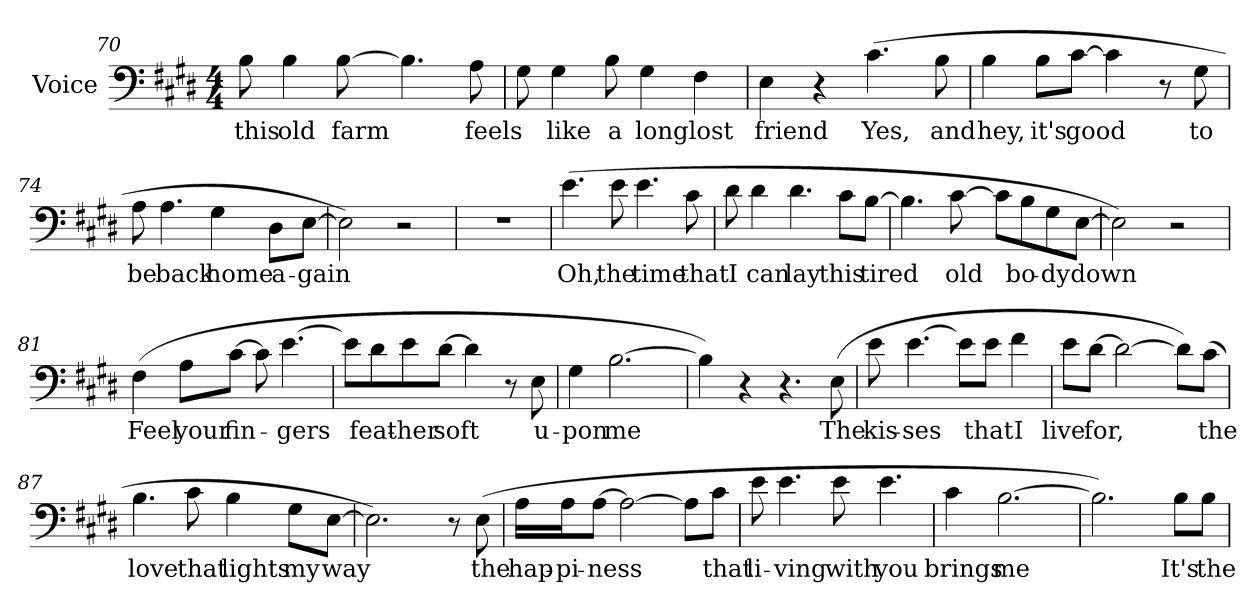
**kern	**text
*part1	*part1
*staff1	*staff1
*I"Voice	*
*I'Voice	*
*clefF4	*
*k[f#c#g#d#]	*
*E:	*
*M4/4	*
=70	=70
!	!LO:LY:b:color=#000000
8Bi\	this
!	!LO:LY:b:color=#000000
4Bi\	old
!	!LO:LY:b:color=#000000
[8Bi\	farm
4.Bi\]	.
!	!LO:LY:b:color=#000000
8Ai\	feels
!!LO:LB:g=z
=71	=71
8G#i\	.
!	!LO:LY:b:color=#000000
4G#i\	like
!	!LO:LY:b:color=#000000
8Bi\	a
!	!LO:LY:b:color=#000000
4G#i\	long
!	!LO:LY:b:color=#000000
4F#i\	lost
=72	=72
!	!LO:LY:b:color=#000000
4Ei\	friend
4r	.
!	!LO:LY:b:color=#000000
(4.c#i\	Yes,
!	!LO:LY:b:color=#000000
8Bi\	and
=73	=73
!	!LO:LY:b:color=#000000
4Bi\	hey,
!	!LO:LY:b:color=#000000
8Bi\L	it's
!	!LO:LY:b:color=#000000
[8c#i\J	good
4c#i\]	.
8r	.
!	!LO:LY:b:color=#000000
8G#i\	to
=74	=74
!	!LO:LY:b:color=#000000
8Ai\	be
!	!LO:LY:b:color=#000000
4.Ai\	back
!	!LO:LY:b:color=#000000
4G#i\	home
!	!LO:LY:b:color=#000000
8D#i\L	a-
!	!LO:LY:b:color=#000000
[8Ei\J	-gain
=75	=75
2Ei\])	.
2r	.
!!LO:LB:g=z
=76	=76
1r	.
=77	=77
!	!LO:LY:b:color=#000000
(4.ei\	Oh,
!	!LO:LY:b:color=#000000
8ei\	the
!	!LO:LY:b:color=#000000
4.ei\	time
!	!LO:LY:b:color=#000000
8c#i\	that
=78	=78
!	!LO:LY:b:color=#000000
8d#i\	I
!	!LO:LY:b:color=#000000
4d#i\	can
!	!LO:LY:b:color=#000000
4.d#i\	lay
!	!LO:LY:b:color=#000000
8c#i\L	this
!	!LO:LY:b:color=#000000
[8Bi\J	tired
=79	=79
4.Bi\]	.
!	!LO:LY:b:color=#000000
[8c#i\	old
8c#i\L]	.
!	!LO:LY:b:color=#000000
8Bi\	bo-
!	!LO:LY:b:color=#000000
8G#i\	-dy
!	!LO:LY:b:color=#000000
[8Ei\J	down
=80	=80
2Ei\])	.
2r	.
!!LO:LB:g=z
=81	=81
!	!LO:LY:b:color=#000000
(4F#i\	Feel
!	!LO:LY:b:color=#000000
8Ai\L	your
!	!LO:LY:b:color=#000000
[8c#i\J	fin-
8c#i\]	.
!	!LO:LY:b:color=#000000
[4.ei\	-gers
=82	=82
8ei\L]	.
!	!LO:LY:b:color=#000000
8d#i\	feat-
!	!LO:LY:b:color=#000000
8ei\	-her
!	!LO:LY:b:color=#000000
[8d#i\J	soft
4d#i\]	.
8r	.
!	!LO:LY:b:color=#000000
8Ei\	u-
=83	=83
!	!LO:LY:b:color=#000000
4G#i\	-pon
!	!LO:LY:b:color=#000000
[2.Bi\	me
=84	=84
4Bi\])	.
4r	.
4.r	.
!	!LO:LY:b:color=#000000
(8Ei\	The
=85	=85
!	!LO:LY:b:color=#000000
8ei\	kis-
!	!LO:LY:b:color=#000000
[4.ei\	-ses
8ei\L]	.
!	!LO:LY:b:color=#000000
8ei\J	that
!	!LO:LY:b:color=#000000
4f#i\	I
!!LO:LB:g=z
=86	=86
!	!LO:LY:b:color=#000000
8ei\L	live
!	!LO:LY:b:color=#000000
[8d#i\J	for,
2d#i\_	.
8d#i\L])	.
!	!LO:LY:b:color=#000000
(8c#i\J	the
=87	=87
!	!LO:LY:b:color=#000000
4.Bi\	love
!	!LO:LY:b:color=#000000
8c#i\	that
!	!LO:LY:b:color=#000000
4Bi\	lights
!	!LO:LY:b:color=#000000
8G#i\L	my
!	!LO:LY:b:color=#000000
[8Ei\J	way
=88	=88
2.Ei\])	.
8r	.
!	!LO:LY:b:color=#000000
(8Ei\	the
=89	=89
!	!LO:LY:b:color=#000000
16Ai\LL	hap-
!	!LO:LY:b:color=#000000
16Ai\J	-pi-
!	!LO:LY:b:color=#000000
[8Ai\J	-ness
2Ai\_	.
8Ai\L]	.
!	!LO:LY:b:color=#000000
8c#i\J	that
!!LO:PB:g=z
=90	=90
!	!LO:LY:b:color=#000000
8ei\	li-
!	!LO:LY:b:color=#000000
4.ei\	-ving
!	!LO:LY:b:color=#000000
8ei\	with
!	!LO:LY:b:color=#000000
4.ei\	you
=91	=91
!	!LO:LY:b:color=#000000
4c#i\	brings
!	!LO:LY:b:color=#000000
[2.Bi\	me
=92	=92
2.Bi\])	.
!	!LO:LY:b:color=#000000
8Bi\L	It's
!	!LO:LY:b:color=#000000
8Bi\J	the
=	=
*-	*-
